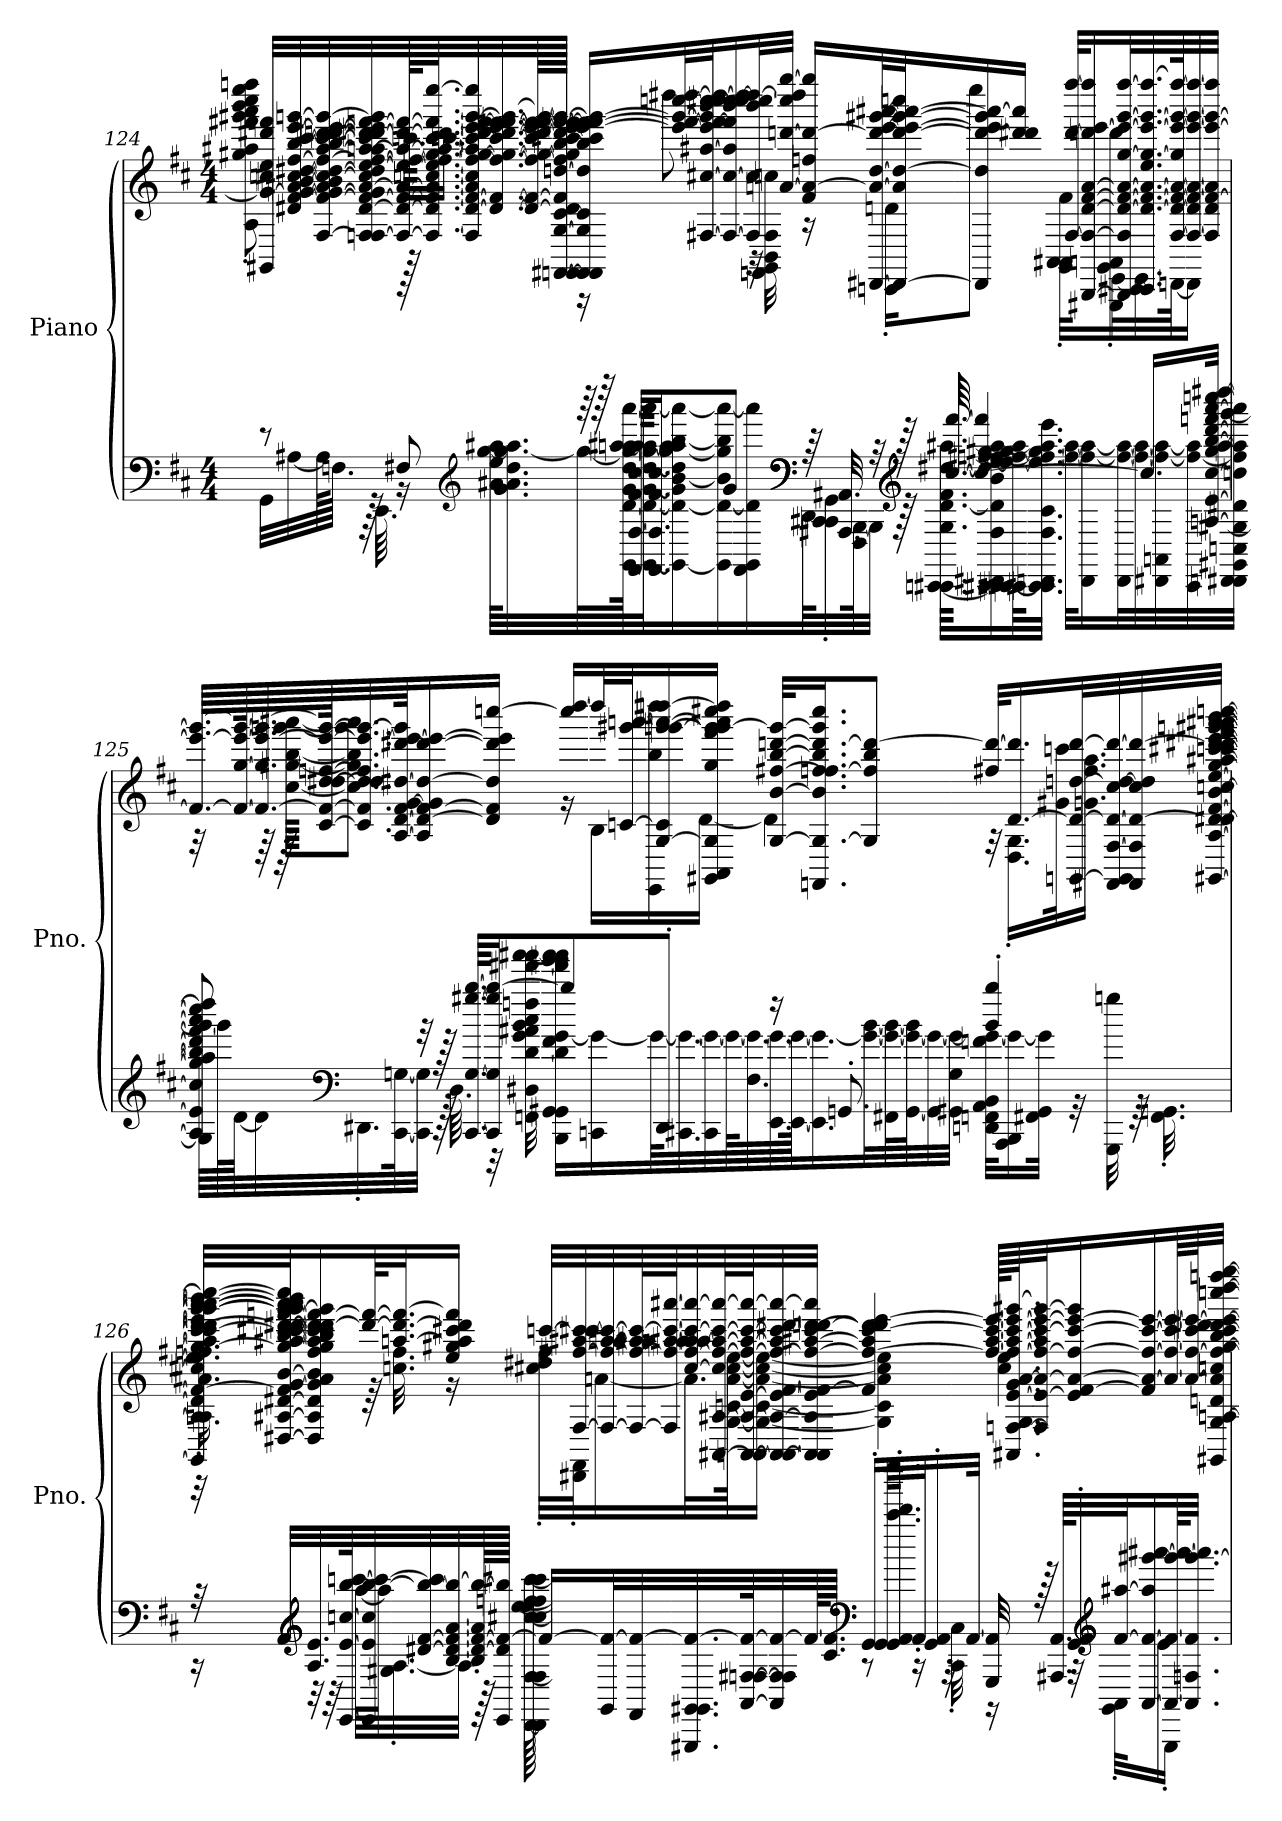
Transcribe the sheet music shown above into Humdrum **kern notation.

**kern	**kern
*part1	*part1
*staff2	*staff1
*I"Piano	*
*I'Pno.	*
!!LO:LB:g=z
*clefF4	*clefG2
*k[f#c#]	*k[f#c#]
*M4/4	*M4/4
=124	=124
*^	*^
8r	32GG\LLL	32GG#X/ 32g/_ 32ccn/ 32ee/ 32ddd#X/ 32fffn/LLL	8A\' 8gg#X\' 8aa#X\' 8fff#X\' 8ggg#X\' 8aaa\' 8bbb\' 8cccc#\' 8eeee\' 8ffffn\'
.	[32A#X\	32d#X/ [32f#/ 32g/_ 32a#X/ [32b/ [32cc#X/ [32dd#X/ [32ff#/ [32bb/ [32ccc#/ [32eee/ [32gggn/	.
.	128A#\KL]	[32F#/ 32f#/_ 32g/_ 32a#/ 32b/] 32cc#/_ 32dd#/_ 32ff#/_ [32aa#/ 32bb/] 32ccc#/_ [32dddn/ 32ddd#X/ 32eee/_ 32ggg/_	.
.	64.Fn\JJJJ	.	.
.	128r	32F#/] [32Fn/ [32d#/ 32f#/_ 32g/] [32a#/ 32cc#/] 32dd#/] [32ee/ 32ff#/_ [32aan/ 32aa#/] 32ccc#/] 32ddd/] [32ddd#X/ 32eee/] [32fffn/ 32ggg/]	.
.	64.EE\	.	.
8F#X/	16r	128F/_ 128d#/_ 128f#/_ 128a#/_ 128ee/_ 128ff#/_ 128aa/_ 128ddd#/_ 128fff/_KL	128r
.	.	64.F/_ 64.d#/_ 64.f#/_ 64.a#/_ [64.ccn/ 64.ee/] 64.ff#/_ [64.gg#/ 64.aa/_ [64.ccc#/ 64.ddd#/_ 64.fff/_ [64.eeee/J	64.cccn\KKLL
.	.	32F/] 32d#/_ 32f#/_ 32a#/] 32cc/] 32ff#/_ 32gg#/_ 32aa/] 32ccc#/_ 32ddd#/_ [32eee/ 32fff/_ [32ggg/ 32eeee/]	16.cccn\JJ
*clefG2	*	*	*
.	[64a#X\ 64ee\ [64gg\ [64aa#X\KLLL	32.d#/_ 32.f#/_ 32.ff#/_ 32.gg#/_ 32.ccc#/_ 32.ddd#/_ 32.eee/_ 32.fff/_ [32.fff#X/ 32.ggg/_	.
.	32.g\ 32.a#\] 32.dd\ 32.gg\_ 32.aa#\]	.	.
.	.	128d#/_ 128f#/_ 128ff#/_ 128gg#/_ 128ccc#/] 128ddd#/_ 128eee/_ 128fff/] 128fff#/_ 128ggg/_LL	.
.	.	[128FFn/ [128FF#X/ [128G/ [128c#/ 128d#/] 128f#/] [128ddn/ 128ff#/] 128gg#/] [128bb/ [128ccc#X/ 128ddd#/] 128eee/_ [128fffn/ 128fff#/_ 128ggg/_JJJJJ	.
64r	64.gg\L_	16FF/] 16FF#/] 16G/] 16c#/] 16dd/] 16bb/] 16ccc#/] 16eee/_ 16fff/_ 16fff#/] 16ggg/_LL	16r
128r	.	.	.
[128FF#/ [128F#/ [128f#/ [128cc#/KKKLL	[128GG\ [128d\ [128g\ [128dd\ 128gg\_ [128aan\ [128aa#X\ [128aaa\JK	.	.
16.FF#/] 16.F#/] 16.f#/] 16.cc#/]J	32GG\_ 32d\_ 32g\_ 32dd\_ 32gg\] 32aa\_ 32aa#\_ 32aaa\_J	.	.
.	16GG\_ 16d\_ 16g\] [16b\ 16dd\] [16gg\ 16aa\] 16aa#\] [16bb\ 16aaa\_	32eee/_ 32fff/_ 32ggg/_ [32ccccn/ [32dddd/L	8dddd#X\
.	.	[32F#X/ [32cc#X/ [32aa#X/ 32eee/] 32fff/_ 32ggg/] [32bbb/ 32cccc/_ [32cccc#X/ 32dddd/_J	.
8g/J	16GG\] 16d\_ 16b\] 16gg\] 16bb\] 16aaa\_	16F#/_ 16cc#/_ 16aa#/] 16fff/] 16bbb/_ 16cccc/_ 16cccc#/] 16dddd/_	.
.	16FF#\ 16GG\ 16d\] 16aaa\]	32F#/] 32cc#/] 32bbb/] 32cccc/_ 32dddd/_L	32r
.	.	[32an/ [32dddn/ 32cccc/] 32dddd/] [32gggg/JJJ	32FFn\ 32GG#\ 32BB\ 32F#\ 32ccn\
*clefF4	*	*	*
64r	64DD\KL	16f#/ 16a/_ 16ffn/ 16ddd/_ 16gggg/]LL	16r
32.AAA#X/ 32.AA#X/	32CCn\' 32CC#X\' 32GG\'	.	.
.	64FFF#\ [64BBB\K	.	.
32r	32BBB\JJJ]	[32DD#X/ 32a/_ [32dd/ 32ddd/_ [32eee/ [32ggg#X/ [32aaa#X/L	16CCn\' 16dn\'KL
128r	128r	32DD#/_ 32a/] 32dd/_ 32ddd/_ 32eee/_ 32ggg#/_ 32aaa#/_ 32ccccn/J	.
*clefG2	*	*	*
[64.cc#/ [64.fff#/	[64.CCn\ 64.CC#X\ 64.G\ [64.d\ 64.f#\ [64.dd#X\ 64.aa#X\KKLL	.	.
4cc#/_ 4fff#/]	16CC\] 16CC#X\ 16DD#X\ 16F#\ 16d\] 16b\ 16dd#\] [16ee\ 16ffn\ [16ff#X\ [16gg#X\ [16aa#\	16DD#/] 16dd/] 16ddd/_ 16eee/] 16ggg#/] 16aaa#/_	8eeee\J
.	[64CCn\ 64CC#X\ 64ee\_ 64ff#\_ 64gg#\_ 64aa#\_KL	16ddd/] 16ddd#X/ 16aaa#/]JJ	.
.	32.CC\] 32.CC#X\ 32.DDn\ 32.F#\ 32.c#\ 32.ee\] 32.ff#\_ 32.gg#\] 32.aa#\_ 32.eee\JJJ	.	.
.	32ff#\_ 32aa#\_KLL	[32F#/ [32ddd#/ [32ffff/KLL	32GG#\' 32AA\' 32AA#X\' 32f#\'KLL
.	16DD\ 16ff#\_ 16aa#\_	[16BBB/ 16F#/_ [16d/ [16f#/ [16a/ 16ddd#/] [16eee/ 16ffff/]	16GGG#X\' 16GG#\' 16AAn\' 16dddn\'
.	32DD\ 32ff#\_ 32aa#\_L	32BBB/] [32CC#X/ 32F#/] 32d/_ 32f#/_ 32a/_ [32gg#/ 32eee/_ [32ggg#/ [32ffff/L	[32EE\L
16.cc#/LL]	32ff#\_ 32aa#\_	32.CC#/] 32.d/_ 32.f#/_ 32.a/_ 32.ee/ 32.gg#/_ 32.eee/_ 32.ggg#/_ 32.ffff/_	32.EE\]
.	32DD#X\ 32AAn\ 32ff#\_ 32aa#\_	.	.
.	.	[64F#/ 64d/_ 64f#/_ 64a/_ 64gg#/] 64eee/_ 64ggg#/_ 64ffff/_K	[64DDn\JK
.	32CC#\ 32ff#\_ 32aa#\]	32F#/_ 32d/] 32f#/_ 32a/_ 32eee/_ 32ggg#/_ 32ffff/_	16DD\JJ]
[32An/ [32e/ [32cc#/ [32gg#/ [32aa#/ [32bb/ [32ddd/ [32fffn/ [32aaa/ [32ccccn/ [32dddd#X/JJk	32DDn\ 32DD#X\ 32GG#X\ 32Cn\ [32G#X\ 32d#X\ 32ccn\ 32ff#\] 32aan\ [32ggg\ 32aaa#X\JJJ	32F#/] 32d/ 32f#/_ 32a/] 32eee/_ 32ggg#/_ 32ffff/]JJJ	.
!!LO:LB:g=z	!!
=125	=125	=125	=125
8A/] 8e/] 8cc#/] 8gg#/] 8aa#/] 8bb/] 8ddd/] 8fff/] 8aaa/] 8cccc/] 8dddd#/]	64G#\] 64ggg\_LLLL	64.f#/_ 64.eee/_ 64.ggg#/_LLLL	32r
.	128ggg\L]	.	.
.	[128d\JJ	128f#/_ [128gg/ 128eee/_ 128ggg#/_K	.
.	32d\]	64.f#/_ 64.gg/] 64.eee/_ 64.ggg#/_	64r
.	.	.	128r
.	.	[128c#/ 128f#/_ [128dd/ [128dd#X/ [128ffn/ 128eee/_ 128ggg#/_JK	[128cc#\ [128gg#X\ [128bb\ [128gggn\ [128aaa#X\KKKKL
*clefF4	*	*	*
.	32.DD#X'\	32.c#/] 32.f#/] 32.dd/] 32.dd#/] 32.ff/] 32.eee/_ 32.ggg#/_	8.cc#\] 8.gg#\] 8.bb\] 8.ggg\] 8.aaa#\]J
.	[64CC#\ [64Gn\K	[64A/ [64d/ [64f#/ [64g/ [64dd#X/ [64ddd#X/ 64eee/_ 64ggg#/]JK	.
32r	32CC#\] 32G\]JJJ	16A/] 16d/_ 16f#/_ 16g/] 16dd#/_ 16ddd#/_ 16eee/_	.
128r	128r	.	.
[64.CC#/ [64.G/ [64.gg#X/ [64.bb/KKLL	64.D\	.	.
16CC#/] 16G/] 16gg#/] 16bb/_J	32r	16d/] 16f#/] 16dd#/] 16ddd#/] 16eee/] [16ccccn/JJ	.
.	32FFn\ 32D#X\ [32d\ 32g\ 32a#X\ 32b\ 32cc#\ 32ffn\ [32fff#X\ [32aaa\ [32aaa#X\	.	.
8bb/]	16BBB\ 16GG\ 16GG#X\ 16d\] 16f#\ [16g\ 16fff#\] 16ggg\ 16ggg#X\ 16aaa\] 16aaa#\]LL	16cccc/] [16dddd/LL	16r
.	16CCn\ 16g\_	32dddd/L]	16B\LL
.	.	[32cn/ [32ggg#X/ [32aaan/J	.
8DD#'/J	64g\KL_	[16G/ 16c/] [16gggn/ 16ggg#/_ 16aaa/_ [16dddd#X/	16EE\ 16bb\ 16ddddn\
.	32.CC#X\ 32.g\_	.	.
.	32CC#\ 32g\_	16GG#X/ 16AA/ 16G/] 16gg#/ 16fff#/ 16ggg/_ 16ggg#/] 16aaa/] 16cccc#X/ 16dddd#/]JJ	[16d\JJ
.	128g\KL_	.	.
.	64.F#\ 64.g\_	.	.
16r	64.EE\ 64.g\_	[32G/ [32b/ [32ff#X/ [32bb/ [32dddn/ 32ggg/_KLL	4d\]
.	[128EE\ 128g\_JJK	.	.
.	16.EE\] 16.g\_	16.FFn/ 16.G/_ 16.b/] [16.ffn/ 16.ff#/] 16.bb/] 16.ddd/_ 16.ggg/] 16.cccc#/J	.
8.GGn'/	.	.	.
.	32g\_ [32b\L	8G/] 8ff/] 8bb/ 8ddd/_J	.
.	64FF#X\ 64g\_ 64b\_L	.	.
.	[64GG\ 64g\_ 64b\]J	.	.
.	32GG\] 32g\_	.	.
.	32GG#X\ 32G\ 32g\_JJJ	.	.
4b/' 4bb/'	32DDn\ 32FFn\ 32AA\ 32BB\ 32fn\ 32g\_KLL	32ff#X/ 32ddd/_KLL	32r
.	16AAA\ 16BBB\ 16g\_	[16.d/ 16.ddd/]	16.D\' 16.G\'LL
.	32FF#X\ 32GG#\ 32g\]JJk	.	.
.	32r	[32GGn/ 32d/_ [32ddn/ [32ddd/L	32g#X\ 32cccn\K
.	32GGG\ 32ggn\	[32FF#X/ 32GG/] [32F#/ 32d/_ [32cc#/ 32dd/_ 32ddd/_	16.gn\ 16.ff#\ 16.aa\JJ
.	64r	32FF#/] 32F#/] 32d/_ 32cc#/] 32dd/] 32ddd/_	.
.	32.FF#\' 32.GGn\'	.	.
.	.	[32GG#X/ [32A/ 32d/] [32d#X/ [32f#/ 32b/ [32ccn/ [32ee/ [32gg#/ [32aa#X/ [32ccc#X/ [32ccc/ 32ddd/_ [32ddd#X/ [32eee/ 32fff#/ [32gggn/ [32ggg#X/ [32aaa/ [32aaa#X/ [32bbb/ [32ccccn/JJJ	.
!!LO:LB:g=z	!!
=126	=126	=126	=126
32r	16r	32GG#/] 32A/] 32d#/] 32f#/_ 32cc/] 32ee/] 32gg#/_ 32aa#/] 32ccc#/] 32ccc/_ 32ddd/_ 32ddd#/] 32eee/] 32ggg/_ 32ggg#/_ 32aaa/_ 32aaa#/_ 32bbb/_ 32cccc/_LLL	32r
32AA/LLL	.	[32D#X/ [32A#X/ [32d#X/ 32f#/] [32g/ [32b/ 32gg#/_ [32aa#X/ [32bb/ [32ccc#X/ 32ccc/_ 32ddd/_ [32ddd#X/ [32fffn/ 32ggg/_ 32ggg#/] 32aaa/] 32aaa#/] 32bbb/] 32cccc/]J	16.An\' 16.a#X\' 16.ee\' 16.ffn\'
*clefG2	*	*	*
32.A/ 32.e/	32r	16D#/] 16A#/] 16d#/] 16g/] 16a#/ 16b/] 16ff/ 16gg#/] 16aa#/] 16bb/] 16ccc/] 16ccc#/] 16ddd/] 16ddd#/_ 16fff/_ 16ggg/]	.
.	64r	.	.
[64EE/ [64e/ [64ccn/ [64bb/ [64cccn/K	[64aa\LLLL	.	.
32EE/] 32e/] 32cc/] 32bb/_ 32ccc/_	64aa\J]	64ddd#/_ 64fff/_KL	64r
.	32.G#X\' [32.A\'	[32.aan/ 32.ddd#/_ 32.fff/_J	32.ccn\ 32.ff\
[32d#X/ [32f#/ 32bb/_ 32ccc/]	.	.	.
[32.B/ 32.d#/_ 32.f#/_ [32.a/ 32.bb/_	32.A\JJJ]	16ee/ 16gg#X/ 16aa/] 16ccc#X/ 16ddd#/] 16fff/]JJ	16r
128B/] 128d#/_ 128f#/_ 128a/] 128bb/_LL	128r	.	.
128EE/ 128d#/] 128f#/_ 128bb/]JJJJJ	[128DD\ [128F#\ [128cc#X\ [128ee\ [128ffn\ [128ccc#X\	.	.
16f#/LL_	4DD\] 4F#\] 4cc#\] 4ee\] 4ff\] 4ccc#\]	[32cccn/LLL	32cc#X\' 32dd#X\' 32ff\'LLL
.	.	[32F#/ [32ff#X/ [32aa#X/ 32ccc/] [32ccc#X/	32DD#X\' 32FF#\'J
32GG/ 32f#/_L	.	32F#/_ 32ff#/_ [32aan/ 32aa#/] 32ccc#/_	[16an\
32FF#/ 32f#/_	.	64F#/_ 64ff#/_ 64aa/] 64aa#X/ 64ccc#/_L	.
.	.	64F#/] 64ff#/_ [64aan/ [64aa#X/ 64ccc#/_ [64aaa#X/J	.
32.GGG#X/ 32.GG/ 32.GG#X/ 32.f#/_	.	[32cc#/ 32ff#/_ 32aa/] 32aa#/_ 32ccc#/_ 32aaa#/_	32.a\L]
.	.	[64AA#X/ [64A#X/ 64cc#/] 64ff#/_ 64aa#/_ 64ccc#/_ 64aaa#/_L	.
[64AA/ [64Fn/ [64F#X/ 64f#/_K	.	[64AAn/ 64AA#/_ 64A#/_ [64e/ 64ff#/_ 64aa#/_ 64ccc#/_ 64aaa#/_J	[64G\ [64cn\ [64a\ [64cc#\ [64ee\JK
32AA/] 32F/] 32F#/] 32f#/_	.	32AA/_ 32AA#/_ 32A#/_ 32e/_ [32f#/ 32ff#/_ 32aa#/] 32ccc#/_ [32ddd#X/ 32aaa#/_	16G\_ 16c\_ 16a\_ 16cc#\_ 16ee\_JJ
128f#/KL_	.	32AA/] 32AA#/] 32A#/] 32e/] 32f#/_ 32ff#/_ [32aa#X/ 32ccc#/] [32dddn/ 32ddd#/_ 32aaa#/]JJJ	.
64.c#/ 64.f#/]JJJJ	.	.	.
*clefF4	*	*	*
16GG#'/LL	8r	4f#/] 4ff#/_ 4aa#/] [4ccc#/ 4ddd/] 4ddd#/] [4eee/	4G\] 4c\] 4a\] 4cc#\] 4ee\]
64GG#/KL	.	.	.
32.GG#/' 32.AA/' 32.ccc#/' 32.ddd/' 32.eeee/'	.	.	.
32AA/J	16r	.	.
16GG#/' 16AA/'	.	.	.
.	32r	.	.
[32AA/JJk	32CC#\' 32C#\'	.	.
32GGG#/ 32AA/]	16r	128ff#/_ [128aa#/ 128ccc#/_ 128eee/_KLLLL	4cc#\ 4ee\
.	.	64.AA#X/ [64.Fn/ 64.G/ [64.e/ 64.g/ [64.a/ 64.ff#/_ 64.aa#/_ 64.ccc#/_ 64.eee/_ [64.ggg#X/J	.
128r	.	32F/] 32e/_ 32a/_ 32ff#/_ 32aa#/] 32ccc#/_ 32eee/_ 32ggg#/_J	.
64.AAA#X/ 64.AA/KLLL	.	.	.
32GG#/' 32AA/'	32r	16e/] [16f#/ 16a/_ 16ff#/_ 16ccc#/_ 16eee/_ 16ggg#/]	.
*clefG2	*	*	*
[32f#/ [32aa#X/J	32GG#\' 32AA\'KLL	.	.
[16AA/ 16f#/_ 16aa#/] [16ggg#X/ [16aaa#X/	16e\	16f#/] 16a/_ 16ff#/_ 16ccc#/_ 16eee/_	.
64AA/_ 64f#/_ 64ggg#/_ 64aaa#/_KL	16GGG#'\JJ	64a/_ 64ff#/_ 64ccc#/_ 64eee/_LL	.
32.AA/] 32.Fn/ 32.f#/] 32.ggg#/_ 32.aaa#/]JJJ	.	64a/_ 64ff#/_ 64ccc#/_ 64ddd#X/ 64eee/_J	.
.	.	32GG#X/ 32G/ [32An/ 32dn/ 32a/] 32ccn/ 32ff#/_ [32gg#/ 32bb/ 32ccc#/_ 32ddd#/ 32eee/_ [32ccccn/ [32dddd/ [32ffffn/ [32gggg/JJJ	.
*v	*v	*	*
*	*v	*v
=	=
*-	*-
